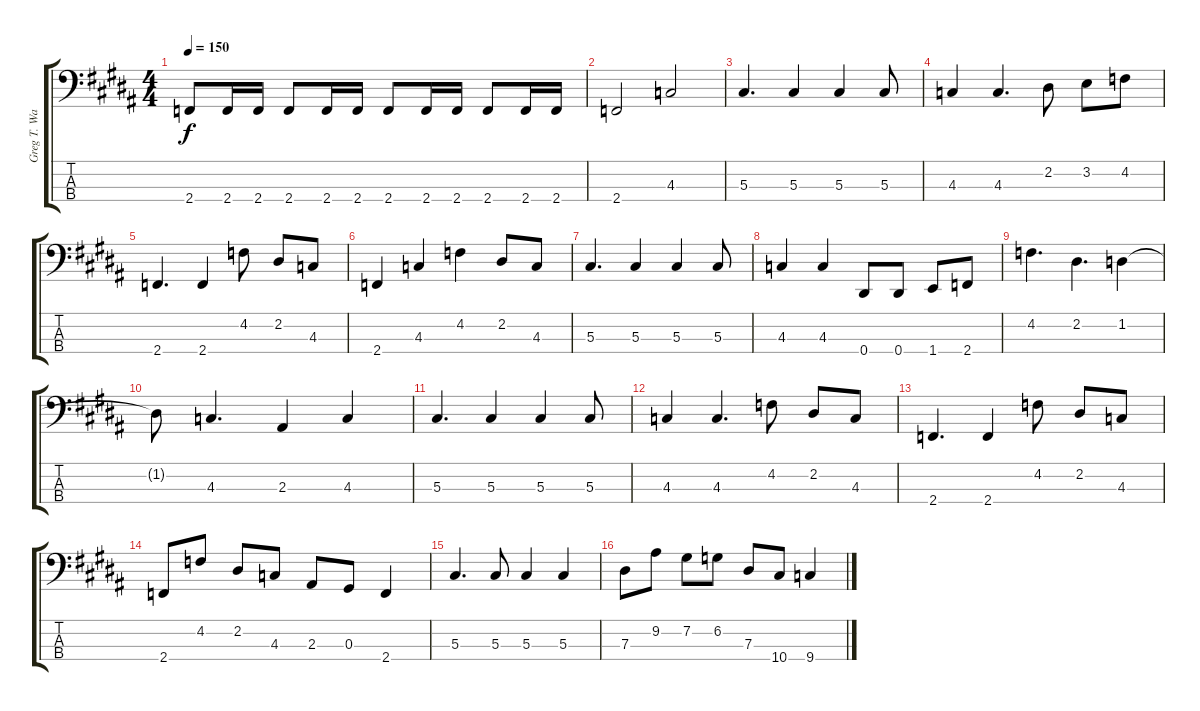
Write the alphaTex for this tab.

\track ("Greg T. Walker Bass" "Greg T. Wa") {instrument electricbassfinger}
\staff {score tabs}
\tuning (Gb2 Db2 Ab1 Eb1) {hide}
\ts (4 4)
\tempo 150
\clef f4
\ks b
2.4.8{dy f} 2.4.16 2.4.16 2.4.8 2.4.16 2.4.16 2.4.8 2.4.16 2.4.16 2.4.8 2.4.16 2.4.16 |
2.4.2 4.3.2 |
5.3.4{d} 5.3.4 5.3.4 5.3.8 |
4.3.4 4.3.4{d} 2.2.8 3.2.8 4.2.8 |
2.4.4{d} 2.4.4 4.2.8 2.2.8 4.3.8 |
2.4.4 4.3.4 4.2.4 2.2.8 4.3.8 |
5.3.4{d} 5.3.4 5.3.4 5.3.8 |
4.3.4 4.3.4 0.4.8 0.4.8 1.4.8 2.4.8 |
4.2.4{d} 2.2.4{d} 1.2.4 |
1.2{t}.8 4.3.4{d} 2.3.4 4.3.4 |
5.3.4{d} 5.3.4 5.3.4 5.3.8 |
4.3.4 4.3.4{d} 4.2.8 2.2.8 4.3.8 |
2.4.4{d} 2.4.4 4.2.8 2.2.8 4.3.8 |
2.4.8 4.2.8 2.2.8 4.3.8 2.3.8 0.3.8 2.4.4 |
5.3.4{d} 5.3.8 5.3.4 5.3.4 |
7.3.8 9.2.8 7.2.8 6.2.8 7.3.8 10.4.8 9.4.4
